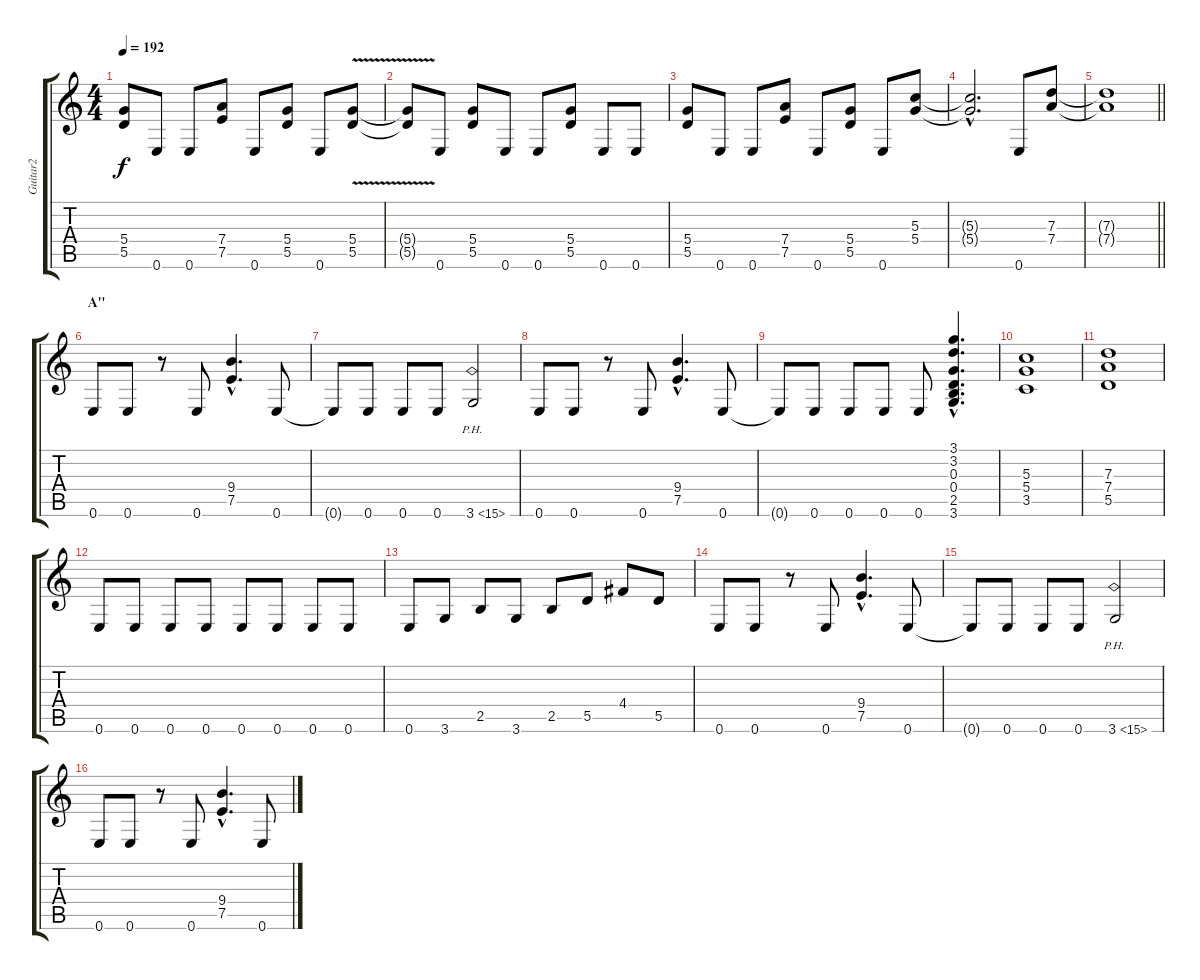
\track ("Guitar2" "Guitar2") {instrument distortionguitar}
\staff {score tabs}
\tuning (E4 B3 G3 D3 A2 E2) {hide}
\ts (4 4)
\tempo 192
\clef g2
\ks c
(5.4 5.5).8{dy f} 0.6.8 0.6.8 (7.4 7.5).8 0.6.8 (5.4 5.5).8 0.6.8 (5.4{v} 5.5).8 |
(5.4{t} 5.5{t}).8 0.6.8 (5.4 5.5).8 0.6.8 0.6.8 (5.4 5.5).8 0.6.8 0.6.8 |
(5.4 5.5).8 0.6.8 0.6.8 (7.4 7.5).8 0.6.8 (5.4 5.5).8 0.6.8 (5.3 5.4).8 |
(5.3{hac t} 5.4{hac t}).2{d} 0.6.8 (7.3 7.4).8 |
\barLineRight lightlight
(7.3{t} 7.4{t}).1 |
\section ("" "A''")
0.6.8 0.6.8 r.8 0.6.8 (9.4{hac} 7.5{hac}).4{d} 0.6.8 |
0.6{t}.8 0.6.8 0.6.8 0.6.8 3.6{ph 12}.2{instrument guitarharmonics} |
0.6.8{instrument distortionguitar} 0.6.8 r.8 0.6.8 (9.4{hac} 7.5{hac}).4{d} 0.6.8 |
0.6{t}.8 0.6.8 0.6.8 0.6.8 0.6.8 (3.1{hac} 3.2{hac} 0.3{hac} 0.4{hac} 2.5{hac} 3.6{hac}).4{d} |
(5.3 5.4 3.5).1 |
(7.3 7.4 5.5).1 |
0.6.8 0.6.8 0.6.8 0.6.8 0.6.8 0.6.8 0.6.8 0.6.8 |
0.6.8 3.6.8 2.5.8 3.6.8 2.5.8 5.5.8 4.4.8 5.5.8 |
0.6.8 0.6.8 r.8 0.6.8 (9.4{hac} 7.5{hac}).4{d} 0.6.8 |
0.6{t}.8 0.6.8 0.6.8 0.6.8 3.6{ph 12}.2{instrument guitarharmonics} |
0.6.8{instrument distortionguitar} 0.6.8 r.8 0.6.8 (9.4{hac} 7.5{hac}).4{d} 0.6.8
